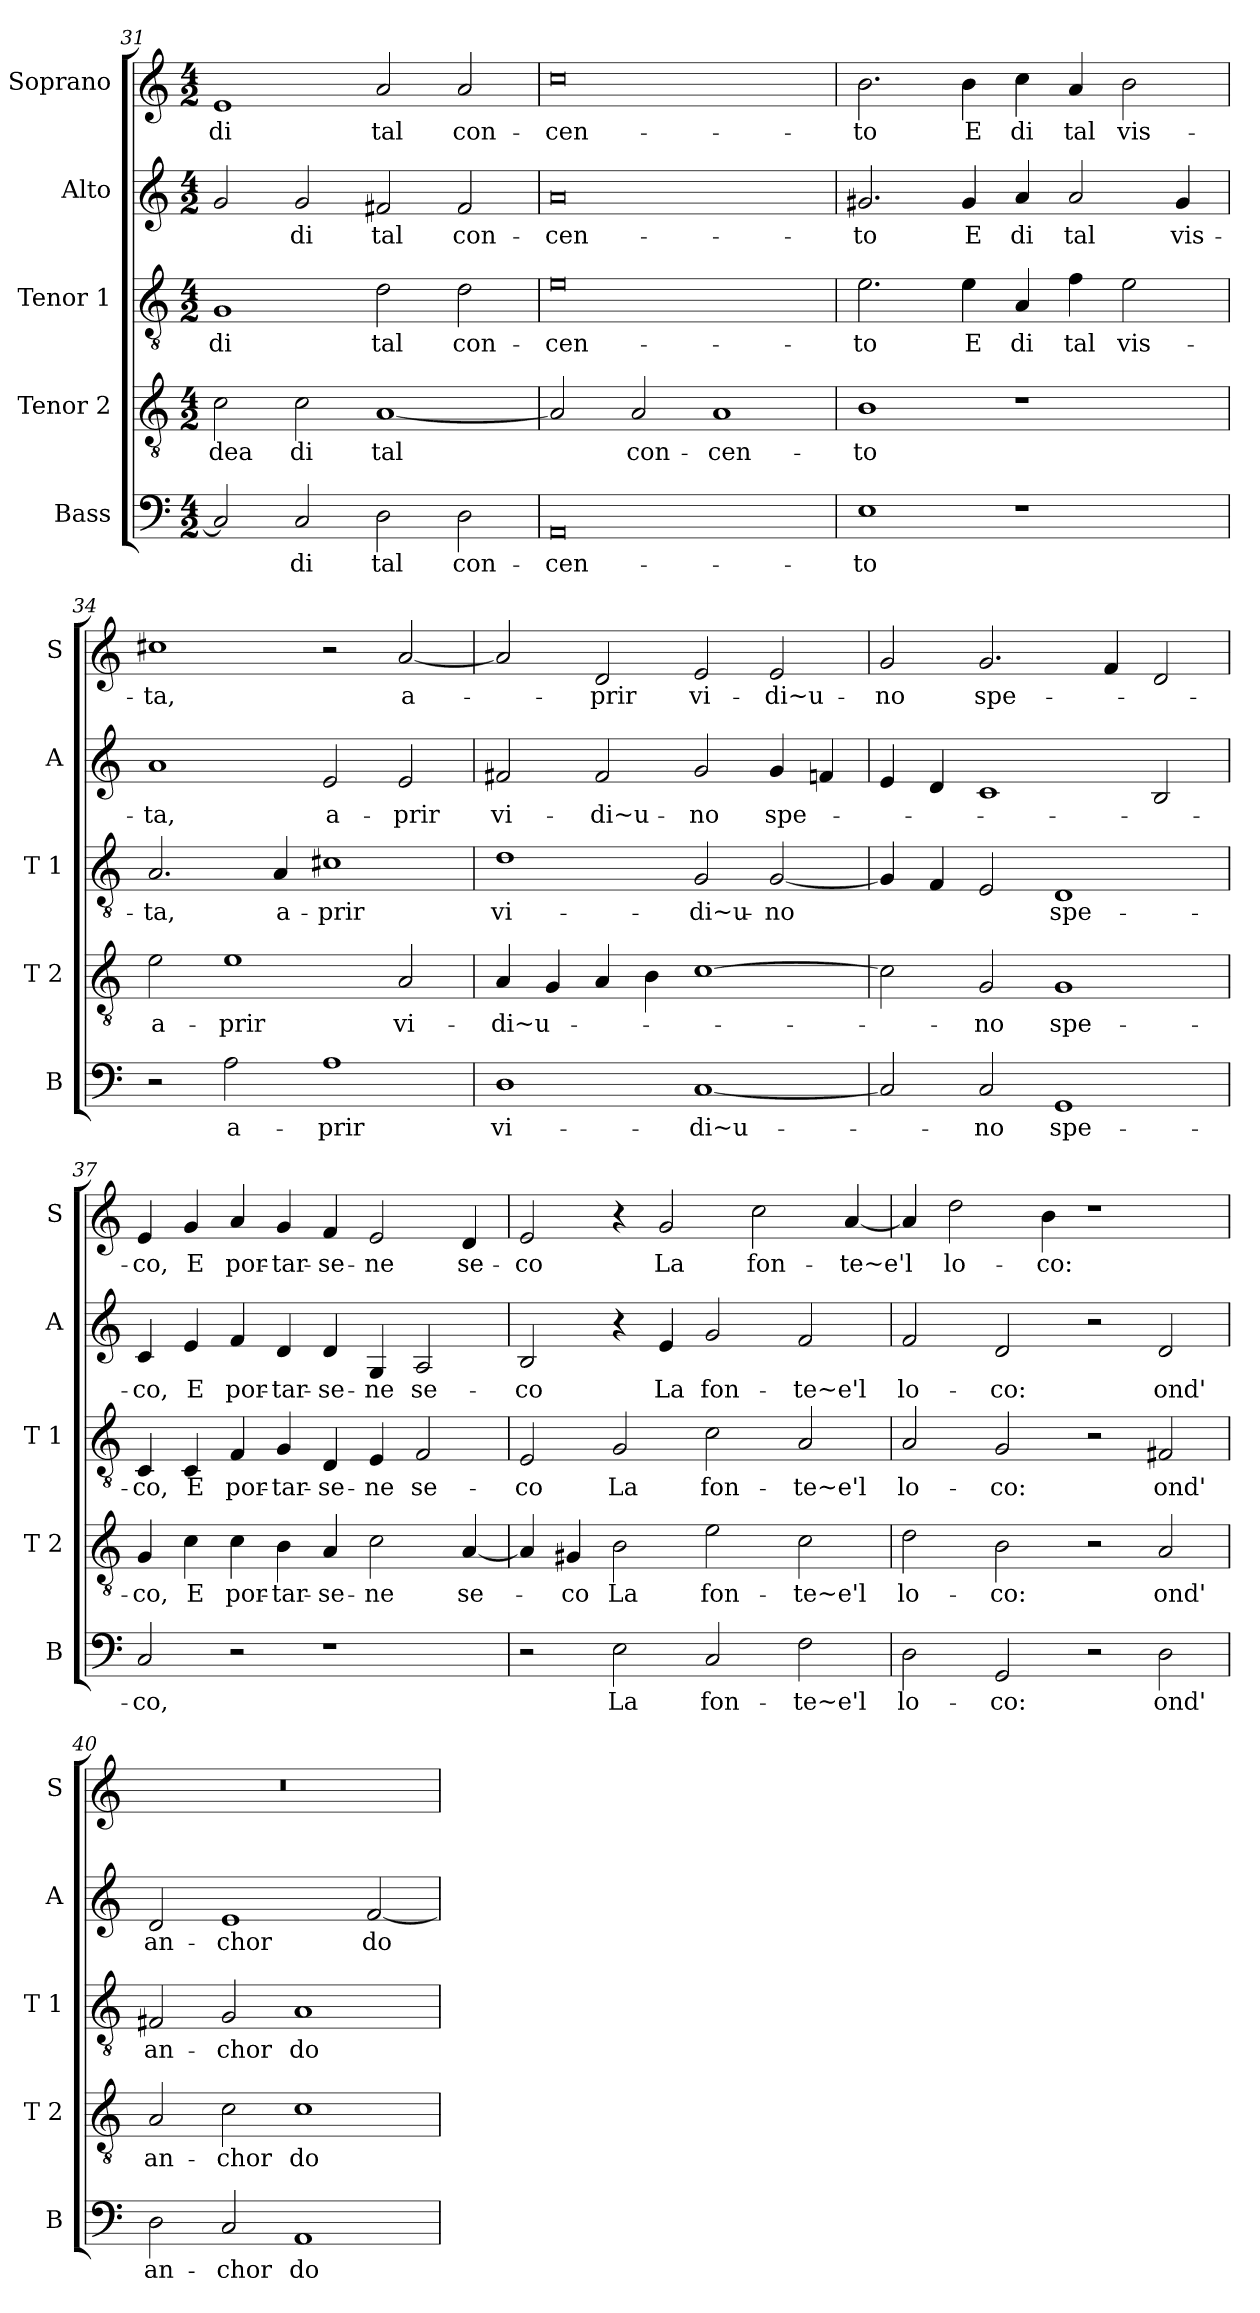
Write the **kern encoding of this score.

**kern	**text	**kern	**text	**kern	**text	**kern	**text	**kern	**text
*part5	*part5	*part4	*part4	*part3	*part3	*part2	*part2	*part1	*part1
*staff5	*staff5	*staff4	*staff4	*staff3	*staff3	*staff2	*staff2	*staff1	*staff1
*I"Bass	*	*I"Tenor 2	*	*I"Tenor 1	*	*I"Alto	*	*I"Soprano	*
*I'B	*	*I'T 2	*	*I'T 1	*	*I'A	*	*I'S	*
*clefF4	*	*clefGv2	*	*clefGv2	*	*clefG2	*	*clefG2	*
*k[]	*	*k[]	*	*k[]	*	*k[]	*	*k[]	*
*C:	*	*C:	*	*C:	*	*C:	*	*C:	*
*M4/2	*	*M4/2	*	*M4/2	*	*M4/2	*	*M4/2	*
=31	=31	=31	=31	=31	=31	=31	=31	=31	=31
!	!	!	!LO:LY:b	!	!LO:LY:b	!	!	!	!LO:LY:b
2C/]	.	2c\	-dea	1G	di	2g/	.	1e	di
!	!LO:LY:b	!	!LO:LY:b	!	!	!	!LO:LY:b	!	!
2C/	di	2c\	di	.	.	2g/	di	.	.
!	!LO:LY:b	!	!LO:LY:b	!	!LO:LY:b	!	!LO:LY:b	!	!LO:LY:b
2D\	tal	[1A	tal	2d\	tal	2f#X/	tal	2a/	tal
!	!LO:LY:b	!	!	!	!LO:LY:b	!	!LO:LY:b	!	!LO:LY:b
2D\	con-	.	.	2d\	con-	2f#/	con-	2a/	con-
=32	=32	=32	=32	=32	=32	=32	=32	=32	=32
!	!LO:LY:b	!	!	!	!LO:LY:b	!	!LO:LY:b	!	!LO:LY:b
0AA	-cen-	2A/]	.	0e	-cen-	0a	-cen-	0cc	-cen-
!	!	!	!LO:LY:b	!	!	!	!	!	!
.	.	2A/	con-	.	.	.	.	.	.
!	!	!	!LO:LY:b	!	!	!	!	!	!
.	.	1A	-cen-	.	.	.	.	.	.
!!LO:PB:g=z
=33	=33	=33	=33	=33	=33	=33	=33	=33	=33
!	!LO:LY:b	!	!LO:LY:b	!	!LO:LY:b	!	!LO:LY:b	!	!LO:LY:b
1E	-to	1B	-to	2.e\	-to	2.g#X/	-to	2.b\	-to
!	!	!	!	!	!LO:LY:b	!	!LO:LY:b	!	!LO:LY:b
.	.	.	.	4e\	E	4g#/	E	4b\	E
!	!	!	!	!	!LO:LY:b	!	!LO:LY:b	!	!LO:LY:b
1r	.	1r	.	4A/	di	4a/	di	4cc\	di
!	!	!	!	!	!LO:LY:b	!	!LO:LY:b	!	!LO:LY:b
.	.	.	.	4f\	tal	2a/	tal	4a/	tal
!	!	!	!	!	!LO:LY:b	!	!	!	!LO:LY:b
.	.	.	.	2e\	vis-	.	.	2b\	vis-
!	!	!	!	!	!	!	!LO:LY:b	!	!
.	.	.	.	.	.	4g#/	vis-	.	.
=34	=34	=34	=34	=34	=34	=34	=34	=34	=34
!	!	!	!LO:LY:b	!	!LO:LY:b	!	!LO:LY:b	!	!LO:LY:b
2r	.	2e\	a-	2.A/	-ta,	1a	-ta,	1cc#X	-ta,
!	!LO:LY:b	!	!LO:LY:b	!	!	!	!	!	!
2A\	a-	1e	-prir	.	.	.	.	.	.
!	!	!	!	!	!LO:LY:b	!	!	!	!
.	.	.	.	4A/	a-	.	.	.	.
!	!LO:LY:b	!	!	!	!LO:LY:b	!	!LO:LY:b	!	!
1A	-prir	.	.	1c#X	-prir	2e/	a-	2r	.
!	!	!	!LO:LY:b	!	!	!	!LO:LY:b	!	!LO:LY:b
.	.	2A/	vi-	.	.	2e/	-prir	[2a/	a-
=35	=35	=35	=35	=35	=35	=35	=35	=35	=35
!	!LO:LY:b	!	!LO:LY:b	!	!LO:LY:b	!	!LO:LY:b	!	!
1D	vi-	4A/	-di~u-	1d	vi-	2f#X/	vi-	2a/]	.
.	.	4G/	.	.	.	.	.	.	.
!	!	!	!	!	!	!	!LO:LY:b	!	!LO:LY:b
.	.	4A/	.	.	.	2f#/	-di~u-	2d/	-prir
.	.	4B\	.	.	.	.	.	.	.
!	!LO:LY:b	!	!	!	!LO:LY:b	!	!LO:LY:b	!	!LO:LY:b
[1C	-di~u-	[1c	.	2G/	-di~u-	2g/	-no	2e/	vi-
!	!	!	!	!	!LO:LY:b	!	!LO:LY:b	!	!LO:LY:b
.	.	.	.	[2G/	-no	4g/	spe-	2e/	-di~u-
.	.	.	.	.	.	4fn/	.	.	.
=36	=36	=36	=36	=36	=36	=36	=36	=36	=36
!	!	!	!	!	!	!	!	!	!LO:LY:b
2C/]	.	2c\]	.	4G/]	.	4e/	.	2g/	-no
.	.	.	.	4F/	.	4d/	.	.	.
!	!LO:LY:b	!	!LO:LY:b	!	!	!	!	!	!LO:LY:b
2C/	-no	2G/	-no	2E/	.	1c	.	2.g/	spe-
!	!LO:LY:b	!	!LO:LY:b	!	!LO:LY:b	!	!	!	!
1GG	spe-	1G	spe-	1D	spe-	.	.	.	.
.	.	.	.	.	.	.	.	4f/	.
.	.	.	.	.	.	2B/	.	2d/	.
!!LO:LB:g=z
=37	=37	=37	=37	=37	=37	=37	=37	=37	=37
!	!LO:LY:b	!	!LO:LY:b	!	!LO:LY:b	!	!LO:LY:b	!	!LO:LY:b
2C/	-co,	4G/	-co,	4C/	-co,	4c/	-co,	4e/	-co,
!	!	!	!LO:LY:b	!	!LO:LY:b	!	!LO:LY:b	!	!LO:LY:b
.	.	4c\	E	4C/	E	4e/	E	4g/	E
!	!	!	!LO:LY:b	!	!LO:LY:b	!	!LO:LY:b	!	!LO:LY:b
2r	.	4c\	por-	4F/	por-	4f/	por-	4a/	por-
!	!	!	!LO:LY:b	!	!LO:LY:b	!	!LO:LY:b	!	!LO:LY:b
.	.	4B\	-tar-	4G/	-tar-	4d/	-tar-	4g/	-tar-
!	!	!	!LO:LY:b	!	!LO:LY:b	!	!LO:LY:b	!	!LO:LY:b
1r	.	4A/	-se-	4D/	-se-	4d/	-se-	4f/	-se-
!	!	!	!LO:LY:b	!	!LO:LY:b	!	!LO:LY:b	!	!LO:LY:b
.	.	2c\	-ne	4E/	-ne	4G/	-ne	2e/	-ne
!	!	!	!	!	!LO:LY:b	!	!LO:LY:b	!	!
.	.	.	.	2F/	se-	2A/	se-	.	.
!	!	!	!LO:LY:b	!	!	!	!	!	!LO:LY:b
.	.	[4A/	se-	.	.	.	.	4d/	se-
=38	=38	=38	=38	=38	=38	=38	=38	=38	=38
!	!	!	!	!	!LO:LY:b	!	!LO:LY:b	!	!LO:LY:b
2r	.	4A/]	.	2E/	-co	2B/	-co	2e/	-co
!	!	!	!LO:LY:b	!	!	!	!	!	!
.	.	4G#X/	-co	.	.	.	.	.	.
!	!LO:LY:b	!	!LO:LY:b	!	!LO:LY:b	!	!	!	!
2E\	La	2B\	La	2G/	La	4r	.	4r	.
!	!	!	!	!	!	!	!LO:LY:b	!	!LO:LY:b
.	.	.	.	.	.	4e/	La	2g/	La
!	!LO:LY:b	!	!LO:LY:b	!	!LO:LY:b	!	!LO:LY:b	!	!
2C/	fon-	2e\	fon-	2c\	fon-	2g/	fon-	.	.
!	!	!	!	!	!	!	!	!	!LO:LY:b
.	.	.	.	.	.	.	.	2cc\	fon-
!	!LO:LY:b	!	!LO:LY:b	!	!LO:LY:b	!	!LO:LY:b	!	!
2F\	-te~e'l	2c\	-te~e'l	2A/	-te~e'l	2f/	-te~e'l	.	.
!	!	!	!	!	!	!	!	!	!LO:LY:b
.	.	.	.	.	.	.	.	[4a/	-te~e'l
=39	=39	=39	=39	=39	=39	=39	=39	=39	=39
!	!LO:LY:b	!	!LO:LY:b	!	!LO:LY:b	!	!LO:LY:b	!	!
2D\	lo-	2d\	lo-	2A/	lo-	2f/	lo-	4a/]	.
!	!	!	!	!	!	!	!	!	!LO:LY:b
.	.	.	.	.	.	.	.	2dd\	lo-
!	!LO:LY:b	!	!LO:LY:b	!	!LO:LY:b	!	!LO:LY:b	!	!
2GG/	-co:	2B\	-co:	2G/	-co:	2d/	-co:	.	.
!	!	!	!	!	!	!	!	!	!LO:LY:b
.	.	.	.	.	.	.	.	4b\	-co:
2r	.	2r	.	2r	.	2r	.	1r	.
!	!LO:LY:b	!	!LO:LY:b	!	!LO:LY:b	!	!LO:LY:b	!	!
2D\	ond'	2A/	ond'	2F#X/	ond'	2d/	ond'	.	.
=40	=40	=40	=40	=40	=40	=40	=40	=40	=40
!	!LO:LY:b	!	!LO:LY:b	!	!LO:LY:b	!	!LO:LY:b	!	!
2D\	an-	2A/	an-	2F#X/	an-	2d/	an-	0r	.
!	!LO:LY:b	!	!LO:LY:b	!	!LO:LY:b	!	!LO:LY:b	!	!
2C/	-chor	2c\	-chor	2G/	-chor	1e	-chor	.	.
!	!LO:LY:b	!	!LO:LY:b	!	!LO:LY:b	!	!	!	!
1AA	do-	1c	do-	1A	do-	.	.	.	.
!	!	!	!	!	!	!	!LO:LY:b	!	!
.	.	.	.	.	.	[2f/	do-	.	.
=	=	=	=	=	=	=	=	=	=
*-	*-	*-	*-	*-	*-	*-	*-	*-	*-
